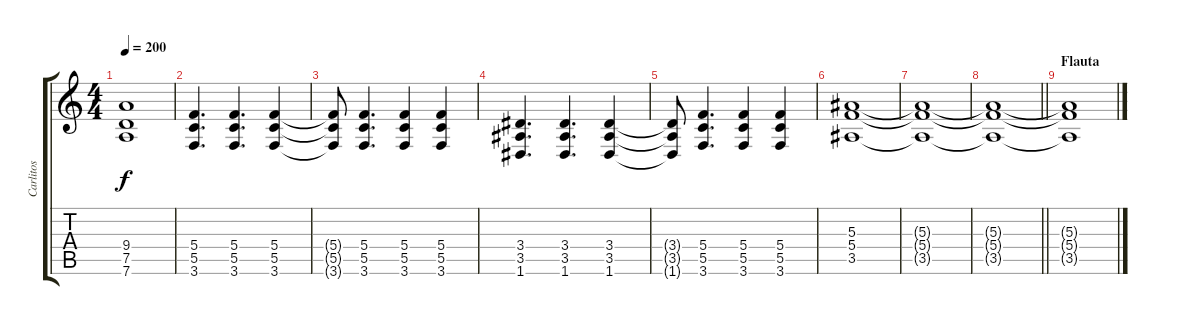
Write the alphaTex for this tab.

\track ("Carlitos" "Carlitos") {instrument distortionguitar}
\staff {score tabs}
\tuning (D4 A3 F3 C3 G2 D2) {hide}
\ts (4 4)
\tempo 200
\clef g2
\ks c
(9.4{t} 7.5{t} 7.6{t}).1{dy f} |
(5.4 5.5 3.6).4{d} (5.4 5.5 3.6).4{d} (5.4 5.5 3.6).4 |
(5.4{t} 5.5{t} 3.6{t}).8 (5.4 5.5 3.6).4{d} (5.4 5.5 3.6).4 (5.4 5.5 3.6).4 |
(3.4 3.5 1.6).4{d} (3.4 3.5 1.6).4{d} (3.4 3.5 1.6).4 |
(3.4{t} 3.5{t} 1.6{t}).8 (5.4 5.5 3.6).4{d} (5.4 5.5 3.6).4 (5.4 5.5 3.6).4 |
(5.3 5.4 3.5).1{volume 0} |
(5.3{t} 5.4{t} 3.5{t}).1 |
\barLineRight lightlight
(5.3{t} 5.4{t} 3.5{t}).1 |
\section ("" "Flauta")
(5.3{t} 5.4{t} 3.5{t}).1
